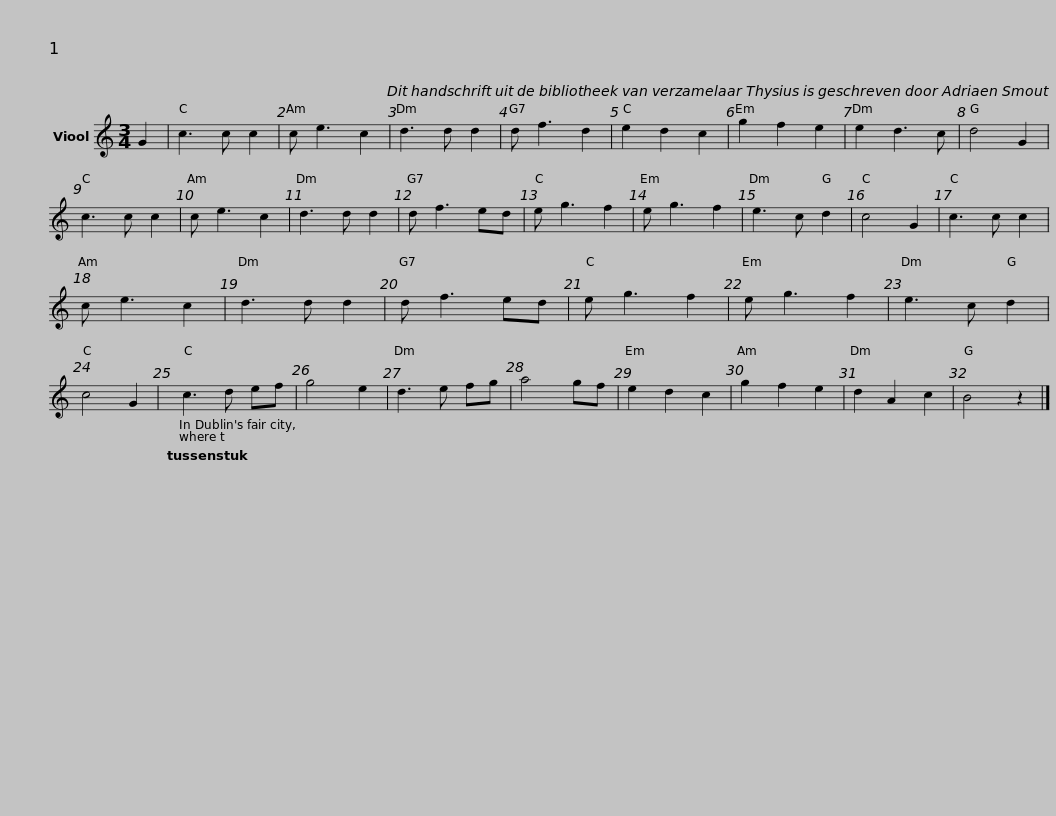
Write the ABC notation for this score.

X:1
L:1/8
M:3/4
I:linebreak $
K:C
V:1 treble
V:1
 G2 | c3 c c2 | c e3 c2 | d3 d d2 | d f3 d2 | %5
 e2 d2 c2 | g2 f2 e2 | e2 d3 c | d4 G2 |$ c3 c c2 | %10
 c e3 c2 | d3 d d2 | d f3 ed | e g3 f2 | e g3 f2 | %15
 e3 c d2 | c4 G2 |$ c3 c c2 | c e3 c2 | d3 d d2 | %20
 d f3 ed | e g3 f2 | e g3 f2 | e3 c d2 | c4 G2 |$ %25
 c3 d ef | g4 e2 | d3 e fg | a4 gf | e2 d2 c2 | %30
 g2 f2 e2 | d2 A2 c2 | B4 z2 |] %33
